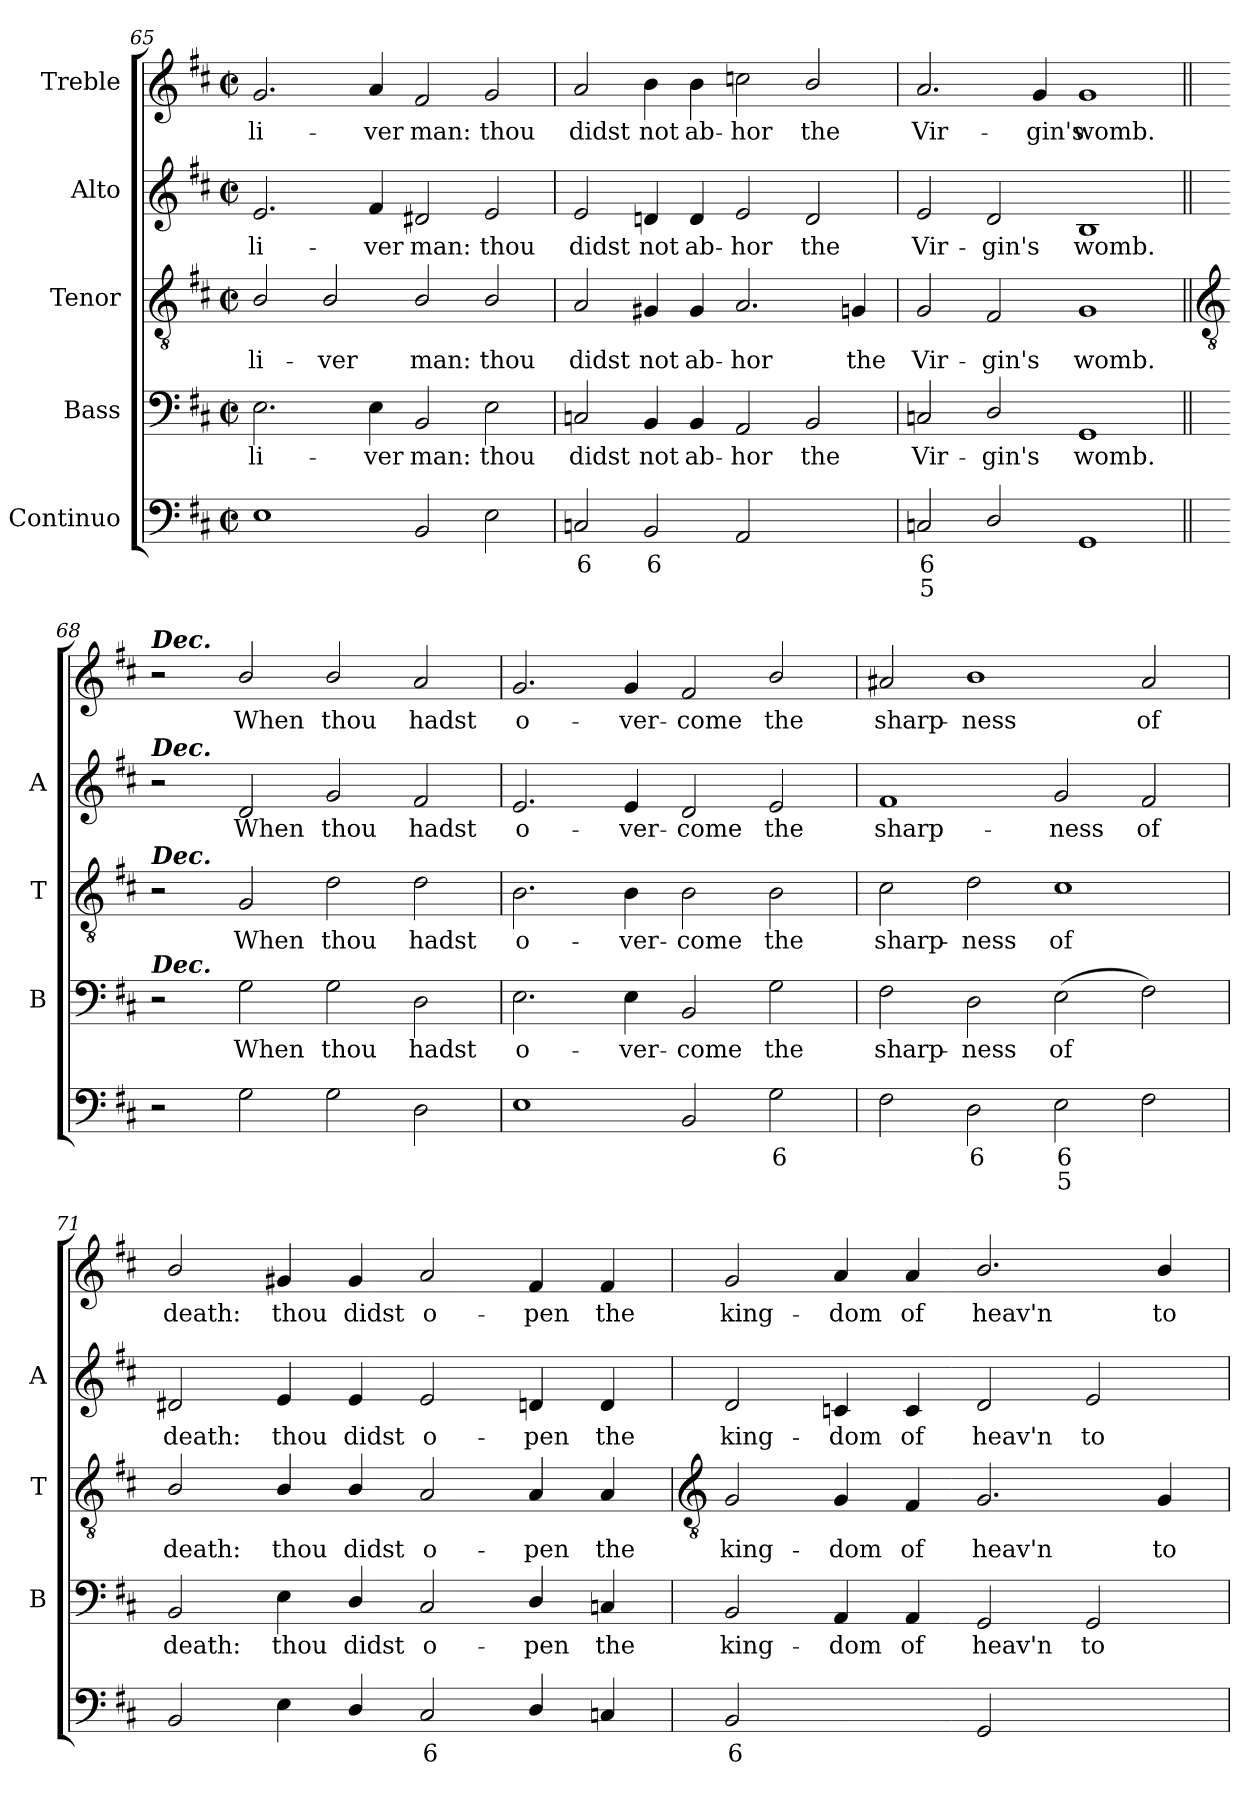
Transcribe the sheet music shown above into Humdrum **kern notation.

**kern	**text	**text	**kern	**text	**kern	**text	**kern	**text	**kern	**text
*part5	*part5	*part5	*part4	*part4	*part3	*part3	*part2	*part2	*part1	*part1
*staff5	*staff5	*staff5	*staff4	*staff4	*staff3	*staff3	*staff2	*staff2	*staff1	*staff1
*I"Continuo	*	*	*I"Bass	*	*I"Tenor	*	*I"Alto	*	*I"Treble	*
*	*	*	*I'B	*	*I'T	*	*I'A	*	*	*
*clefF4	*	*	*clefF4	*	*clefGv2	*	*clefG2	*	*clefG2	*
*k[f#c#]	*	*	*k[f#c#]	*	*k[f#c#]	*	*k[f#c#]	*	*k[f#c#]	*
*D:	*	*	*D:	*	*D:	*	*D:	*	*D:	*
*M4/2	*	*	*M4/2	*	*M4/2	*	*M4/2	*	*M4/2	*
*met(c|)	*	*	*met(c|)	*	*met(c|)	*	*met(c|)	*	*met(c|)	*
=65	=65	=65	=65	=65	=65	=65	=65	=65	=65	=65
!	!	!	!	!LO:LY:b	!	!LO:LY:b	!	!LO:LY:b	!	!LO:LY:b
1E	.	.	2.E	-li-	2B/	-li-	2.e	-li-	2.g	-li-
!	!	!	!	!	!	!LO:LY:b	!	!	!	!
.	.	.	.	.	2B/	-ver	.	.	.	.
!	!	!	!	!LO:LY:b	!	!	!	!LO:LY:b	!	!LO:LY:b
.	.	.	4E	-ver	.	.	4f#	-ver	4a	-ver
!	!	!	!	!LO:LY:b	!	!LO:LY:b	!	!LO:LY:b	!	!LO:LY:b
2BB	.	.	2BB	man:	2B/	man:	2d#X	man:	2f#	man:
!	!	!	!	!LO:LY:b	!	!LO:LY:b	!	!LO:LY:b	!	!LO:LY:b
2E	.	.	2E	thou	2B/	thou	2e	thou	2g	thou
=66	=66	=66	=66	=66	=66	=66	=66	=66	=66	=66
!	!LO:LY:b	!	!	!LO:LY:b	!	!LO:LY:b	!	!LO:LY:b	!	!LO:LY:b
2Cn	6	.	2Cn	didst	2A	didst	2e	didst	2a	didst
!	!LO:LY:b	!	!	!LO:LY:b	!	!LO:LY:b	!	!LO:LY:b	!	!LO:LY:b
2BB	6	.	4BB	not	4G#X	not	4dn	not	4b	not
!	!	!	!	!LO:LY:b	!	!LO:LY:b	!	!LO:LY:b	!	!LO:LY:b
.	.	.	4BB	ab-	4G#	ab-	4d	ab-	4b	ab-
!	!	!	!	!LO:LY:b	!	!LO:LY:b	!	!LO:LY:b	!	!LO:LY:b
2AA	.	.	2AA	-hor	2.A	-hor	2e	-hor	2ccn	-hor
!	!LO:LY:b	!	!	!LO:LY:b	!	!	!	!LO:LY:b	!	!LO:LY:b
[4BByy	7	.	2BB	the	.	.	2d	the	2b/	the
!	!LO:LY:b	!	!	!	!	!LO:LY:b	!	!	!	!
4BByy]	6	.	.	.	4Gn	the	.	.	.	.
=67	=67	=67	=67	=67	=67	=67	=67	=67	=67	=67
!	!LO:LY:b	!LO:LY:b	!	!LO:LY:b	!	!LO:LY:b	!	!LO:LY:b	!	!LO:LY:b
2Cn	6	5	2Cn	Vir-	2G	Vir-	2e	Vir-	2.a	Vir-
!	!	!	!	!LO:LY:b	!	!LO:LY:b	!	!LO:LY:b	!	!
2D/	.	.	2D/	-gin's	2F#	-gin's	2d	-gin's	.	.
!	!	!	!	!	!	!	!	!	!	!LO:LY:b
.	.	.	.	.	.	.	.	.	4g	-gin's
!	!	!	!	!LO:LY:b	!	!LO:LY:b	!	!LO:LY:b	!	!LO:LY:b
1GG	.	.	1GG	womb.	1G	womb.	1B	womb.	1g	womb.
!!LO:LB:g=z
=68||	=68||	=68||	=68||	=68||	=68||	=68||	=68||	=68||	=68||	=68||
*	*	*	*	*	*clefGv2	*	*	*	*	*
!	!	!	!	!	!	!	!	!	!LO:TX:a:Bi:t=Dec.	!
!	!	!	!	!	!	!	!LO:TX:a:Bi:t=Dec.	!	!	!
!	!	!	!	!	!LO:TX:a:Bi:t=Dec.	!	!	!	!	!
!	!	!	!LO:TX:a:Bi:t=Dec.	!	!	!	!	!	!	!
2r	.	.	2r	.	2r	.	2r	.	2r	.
!	!	!	!	!LO:LY:b	!	!LO:LY:b	!	!LO:LY:b	!	!LO:LY:b
2G	.	.	2G	When	2G	When	2d	When	2b/	When
!	!	!	!	!LO:LY:b	!	!LO:LY:b	!	!LO:LY:b	!	!LO:LY:b
2G	.	.	2G	thou	2d	thou	2g	thou	2b/	thou
!	!	!	!	!LO:LY:b	!	!LO:LY:b	!	!LO:LY:b	!	!LO:LY:b
2D	.	.	2D	hadst	2d	hadst	2f#	hadst	2a	hadst
=69	=69	=69	=69	=69	=69	=69	=69	=69	=69	=69
!	!	!	!	!LO:LY:b	!	!LO:LY:b	!	!LO:LY:b	!	!LO:LY:b
1E	.	.	2.E	o-	2.B	o-	2.e	o-	2.g	o-
!	!	!	!	!LO:LY:b	!	!LO:LY:b	!	!LO:LY:b	!	!LO:LY:b
.	.	.	4E	-ver-	4B	-ver-	4e	-ver-	4g	-ver-
!	!	!	!	!LO:LY:b	!	!LO:LY:b	!	!LO:LY:b	!	!LO:LY:b
2BB	.	.	2BB	-come	2B	-come	2d	-come	2f#	-come
!	!LO:LY:b	!	!	!LO:LY:b	!	!LO:LY:b	!	!LO:LY:b	!	!LO:LY:b
2G	6	.	2G	the	2B	the	2e	the	2b/	the
=70	=70	=70	=70	=70	=70	=70	=70	=70	=70	=70
!	!	!	!	!LO:LY:b	!	!LO:LY:b	!	!LO:LY:b	!	!LO:LY:b
2F#	.	.	2F#	sharp-	2c#	sharp-	1f#	sharp-	2a#X	sharp-
!	!LO:LY:b	!	!	!LO:LY:b	!	!LO:LY:b	!	!	!	!LO:LY:b
2D	6	.	2D	-ness	2d	-ness	.	.	1b	-ness
!	!LO:LY:b	!LO:LY:b	!	!LO:LY:b	!	!LO:LY:b	!	!LO:LY:b	!	!
2E	6	5	(>2E	of	1c#	of	2g	-ness	.	.
!	!	!	!	!	!	!	!	!LO:LY:b	!	!LO:LY:b
2F#	.	.	2F#)	.	.	.	2f#	of	2a#	of
=71	=71	=71	=71	=71	=71	=71	=71	=71	=71	=71
!	!	!	!	!LO:LY:b	!	!LO:LY:b	!	!LO:LY:b	!	!LO:LY:b
2BB	.	.	2BB	death:	2B/	death:	2d#X	death:	2b/	death:
!	!	!	!	!LO:LY:b	!	!LO:LY:b	!	!LO:LY:b	!	!LO:LY:b
4E	.	.	4E	thou	4B/	thou	4e	thou	4g#X	thou
!	!	!	!	!LO:LY:b	!	!LO:LY:b	!	!LO:LY:b	!	!LO:LY:b
4D/	.	.	4D/	didst	4B/	didst	4e	didst	4g#	didst
!	!LO:LY:b	!	!	!LO:LY:b	!	!LO:LY:b	!	!LO:LY:b	!	!LO:LY:b
2C#	6	.	2C#	o-	2A	o-	2e	o-	2a	o-
!	!	!	!	!LO:LY:b	!	!LO:LY:b	!	!LO:LY:b	!	!LO:LY:b
4D/	.	.	4D/	-pen	4A	-pen	4dn	-pen	4f#	-pen
!	!	!	!	!LO:LY:b	!	!LO:LY:b	!	!LO:LY:b	!	!LO:LY:b
4Cn	.	.	4Cn	the	4A	the	4d	the	4f#	the
!!LO:LB:g=z
=72	=72	=72	=72	=72	=72	=72	=72	=72	=72	=72
*	*	*	*	*	*clefGv2	*	*	*	*	*
!	!LO:LY:b	!	!	!LO:LY:b	!	!LO:LY:b	!	!LO:LY:b	!	!LO:LY:b
2BB	6	.	2BB	king-	2G	king-	2d	king-	2g	king-
!	!LO:LY:b	!LO:LY:b	!	!LO:LY:b	!	!LO:LY:b	!	!LO:LY:b	!	!LO:LY:b
[4AAyy	7	3	4AA	-dom	4G	-dom	4cn	-dom	4a	-dom
!	!LO:LY:b	!	!	!LO:LY:b	!	!LO:LY:b	!	!LO:LY:b	!	!LO:LY:b
4AAyy]	6	.	4AA	of	4F#	of	4c	of	4a	of
!	!	!	!	!LO:LY:b	!	!LO:LY:b	!	!LO:LY:b	!	!LO:LY:b
2GG	.	.	2GG	heav'n	2.G	heav'n	2d	heav'n	2.b/	heav'n
!	!LO:LY:b	!	!	!LO:LY:b	!	!	!	!LO:LY:b	!	!
[4GGyy	5	.	2GG	to	.	.	2e	to	.	.
!	!LO:LY:b	!	!	!	!	!LO:LY:b	!	!	!	!LO:LY:b
4GGyy]	6	.	.	.	4G	to	.	.	4b/	to
=	=	=	=	=	=	=	=	=	=	=
*-	*-	*-	*-	*-	*-	*-	*-	*-	*-	*-
